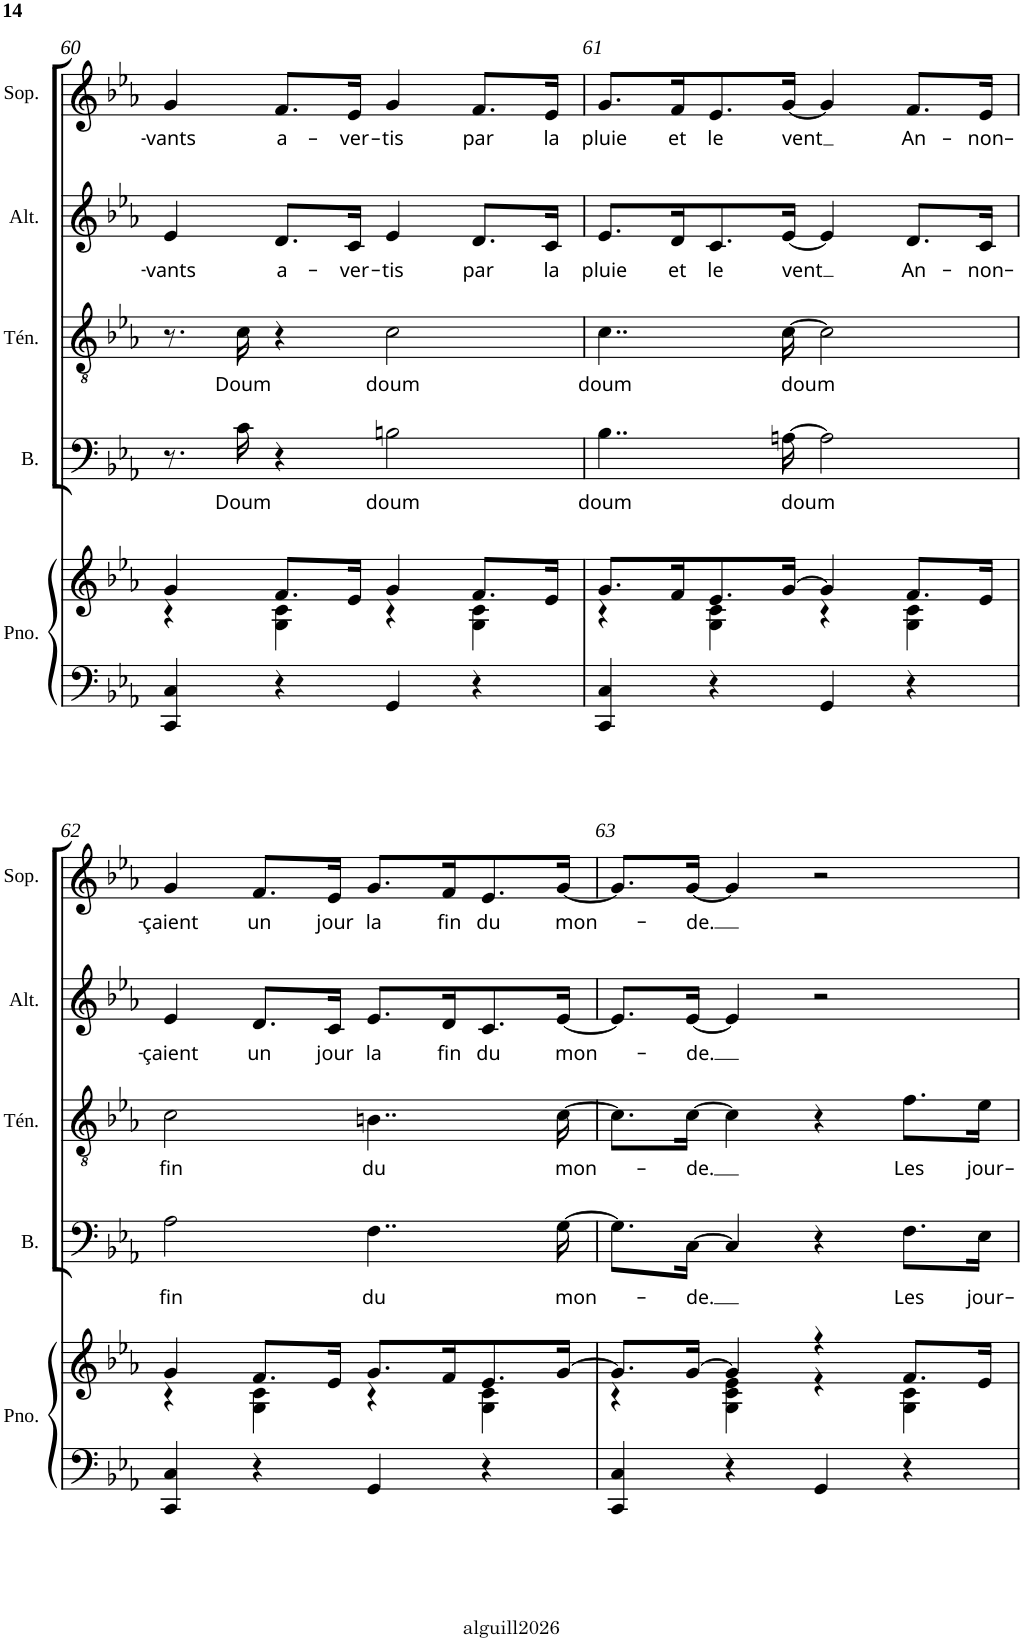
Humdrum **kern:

**kern	**kern	**kern	**text	**kern	**text	**kern	**text	**kern	**text
*part5	*part5	*part4	*part4	*part3	*part3	*part2	*part2	*part1	*part1
*staff6	*staff5	*staff4	*staff4	*staff3	*staff3	*staff2	*staff2	*staff1	*staff1
*I"Piano	*	*I"Basse	*	*I"Ténor	*	*I"Alto	*	*I"Soprano	*
*I'Pno.	*	*I'B.	*	*I'Tén.	*	*I'Alt.	*	*I'Sop.	*
!!LO:PB:g=z
*clefF4	*clefG2	*clefF4	*	*clefGv2	*	*clefG2	*	*clefG2	*
*k[b-e-a-]	*k[b-e-a-]	*k[b-e-a-]	*	*k[b-e-a-]	*	*k[b-e-a-]	*	*k[b-e-a-]	*
*c:	*c:	*c:	*	*c:	*	*c:	*	*c:	*
*M2/2	*M2/2	*M2/2	*	*M2/2	*	*M2/2	*	*M2/2	*
*met(c|)	*met(c|)	*met(c|)	*	*met(c|)	*	*met(c|)	*	*met(c|)	*
=60	=60	=60	=60	=60	=60	=60	=60	=60	=60
*	*^	*	*	*	*	*	*	*	*
!	!	!	!	!	!	!	!	!LO:LY:b	!	!LO:LY:b
4CC/ 4C/	4g/	4r	8.r	.	8.r	.	4e-/	-vants	4g/	-vants
!	!	!	!	!LO:LY:b	!	!LO:LY:b	!	!	!	!
.	.	.	16c\	Doum	16c\	Doum	.	.	.	.
!	!	!	!	!	!	!	!	!LO:LY:b	!	!LO:LY:b
4r	8.f/L	4G\ 4c\	4r	.	4r	.	8.d/L	a-	8.f/L	a-
!	!	!	!	!	!	!	!	!LO:LY:b	!	!LO:LY:b
.	16e-/Jk	.	.	.	.	.	16c/Jk	-ver-	16e-/Jk	-ver-
!	!	!	!	!LO:LY:b	!	!LO:LY:b	!	!LO:LY:b	!	!LO:LY:b
4GG/	4g/	4r	2Bn\	doum	2c\	doum	4e-/	-tis	4g/	-tis
!	!	!	!	!	!	!	!	!LO:LY:b	!	!LO:LY:b
4r	8.f/L	4G\ 4c\	.	.	.	.	8.d/L	par	8.f/L	par
!	!	!	!	!	!	!	!	!LO:LY:b	!	!LO:LY:b
.	16e-/Jk	.	.	.	.	.	16c/Jk	la	16e-/Jk	la
=61	=61	=61	=61	=61	=61	=61	=61	=61	=61	=61
!	!	!	!	!LO:LY:b	!	!LO:LY:b	!	!LO:LY:b	!	!LO:LY:b
4CC/ 4C/	8.g/L	4r	4..B-\	doum	4..c\	doum	8.e-/L	pluie	8.g/L	pluie
!	!	!	!	!	!	!	!	!LO:LY:b	!	!LO:LY:b
.	16f/K	.	.	.	.	.	16d/K	et	16f/K	et
!	!	!	!	!	!	!	!	!LO:LY:b	!	!LO:LY:b
4r	8.e-/	4G\ 4c\	.	.	.	.	8.c/	le	8.e-/	le
!	!	!	!	!LO:LY:b	!	!LO:LY:b	!	!LO:LY:b	!	!LO:LY:b
.	[>16g/Jk	.	[16An\	doum	[16c\	doum	[16e-/Jk	vent	[16g/Jk	vent
4GG/	4g/]	4r	2A\]	.	2c\]	.	4e-/]	.	4g/]	.
!	!	!	!	!	!	!	!	!LO:LY:b	!	!LO:LY:b
4r	8.f/L	4G\ 4c\	.	.	.	.	8.d/L	An-	8.f/L	An-
!	!	!	!	!	!	!	!	!LO:LY:b	!	!LO:LY:b
.	16e-/Jk	.	.	.	.	.	16c/Jk	-non-	16e-/Jk	-non-
!!LO:LB:g=z
=62	=62	=62	=62	=62	=62	=62	=62	=62	=62	=62
!	!	!	!	!LO:LY:b	!	!LO:LY:b	!	!LO:LY:b	!	!LO:LY:b
4CC/ 4C/	4g/	4r	2A-\	fin	2c\	fin	4e-/	-çaient	4g/	-çaient
!	!	!	!	!	!	!	!	!LO:LY:b	!	!LO:LY:b
4r	8.f/L	4G\ 4c\	.	.	.	.	8.d/L	un	8.f/L	un
!	!	!	!	!	!	!	!	!LO:LY:b	!	!LO:LY:b
.	16e-/Jk	.	.	.	.	.	16c/Jk	jour	16e-/Jk	jour
!	!	!	!	!LO:LY:b	!	!LO:LY:b	!	!LO:LY:b	!	!LO:LY:b
4GG/	8.g/L	4r	4..F\	du	4..Bn\	du	8.e-/L	la	8.g/L	la
!	!	!	!	!	!	!	!	!LO:LY:b	!	!LO:LY:b
.	16f/K	.	.	.	.	.	16d/K	fin	16f/K	fin
!	!	!	!	!	!	!	!	!LO:LY:b	!	!LO:LY:b
4r	8.e-/	4G\ 4c\	.	.	.	.	8.c/	du	8.e-/	du
!	!	!	!	!LO:LY:b	!	!LO:LY:b	!	!LO:LY:b	!	!LO:LY:b
.	[>16g/Jk	.	[16G\	mon-	[16c\	mon-	[16e-/Jk	mon-	[16g/Jk	mon-
=63	=63	=63	=63	=63	=63	=63	=63	=63	=63	=63
4CC/ 4C/	8.g/L]	4r	8.G\L]	.	8.c\L]	.	8.e-/L]	.	8.g/L]	.
!	!	!	!	!LO:LY:b	!	!LO:LY:b	!	!LO:LY:b	!	!LO:LY:b
.	[>16g/Jk	.	[16C\Jk	-de.	[16c\Jk	-de.	[16e-/Jk	-de.	[16g/Jk	-de.
4r	4g/]	4G\ 4c\ 4e-\	4C/]	.	4c\]	.	4e-/]	.	4g/]	.
4GG/	4r	4r	4r	.	4r	.	2r	.	2r	.
!	!	!	!	!LO:LY:b	!	!LO:LY:b	!	!	!	!
4r	8.f/L	4G\ 4c\	8.F\L	Les	8.f\L	Les	.	.	.	.
!	!	!	!	!LO:LY:b	!	!LO:LY:b	!	!	!	!
.	16e-/Jk	.	16E-\Jk	jour-	16e-\Jk	jour-	.	.	.	.
*	*v	*v	*	*	*	*	*	*	*	*
=	=	=	=	=	=	=	=	=	=
*-	*-	*-	*-	*-	*-	*-	*-	*-	*-
